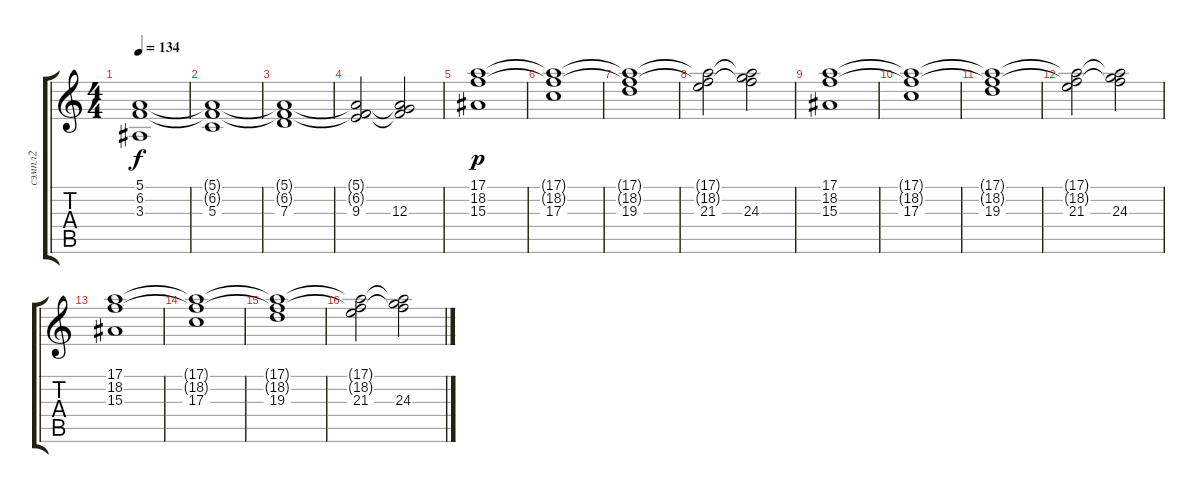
\track ("сэмпл2" "сэмпл2") {instrument lead2sawtooth}
\staff {score tabs}
\tuning (E4 B3 G3 D3 A2 E2) {hide}
\ts (4 4)
\tempo 134
\clef g2
\ks c
(5.1 6.2 3.3).1{dy f} |
(5.1{t} 6.2{t} 5.3).1 |
(5.1{t} 6.2{t} 7.3).1 |
(5.1{t} 6.2{t} 9.3).2 (5.1{t} 6.2{t} 12.3).2 |
(17.1 18.2 15.3).1{dy p} |
(17.1{t} 18.2{t} 17.3).1 |
(17.1{t} 18.2{t} 19.3).1 |
(17.1{t} 18.2{t} 21.3).2 (17.1{t} 18.2{t} 24.3).2 |
(17.1 18.2 15.3).1 |
(17.1{t} 18.2{t} 17.3).1 |
(17.1{t} 18.2{t} 19.3).1 |
(17.1{t} 18.2{t} 21.3).2 (17.1{t} 18.2{t} 24.3).2 |
(17.1 18.2 15.3).1 |
(17.1{t} 18.2{t} 17.3).1 |
(17.1{t} 18.2{t} 19.3).1 |
(17.1{t} 18.2{t} 21.3).2 (17.1{t} 18.2{t} 24.3).2
